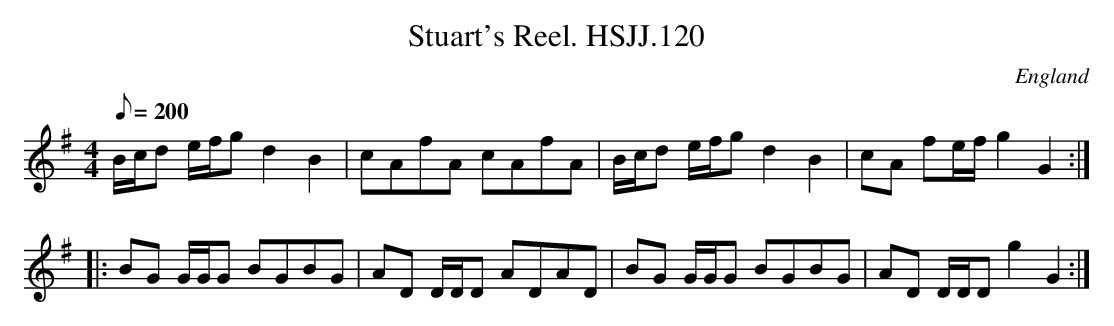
X:1
T:Stuart's Reel. HSJJ.120
M:4/4
L:1/8
Q:200
O:England
K:G
B/c/d e/f/gd2B2|cAfA cAfA|B/c/d e/f/gd2B2|cA fe/f/g2G2:|!
|:BG G/G/G BGBG|AD D/D/D ADAD|BG G/G/G BGBG|AD D/D/Dg2G2:|]
